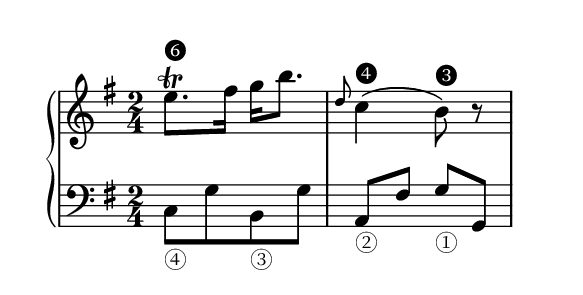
\version "2.24.0"
\include "../../stylesheets/annotation.ly"
\header {
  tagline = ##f
}
\paper {
  page-breaking = #ly:one-line-auto-height-breaking
}

\include "../../stylesheets/typography.ly"
\score {
  \new PianoStaff <<
    \new Staff = "up" \relative c' {
      \clef "treble" \time 2/4 \key g \major
      \lowerTrill e'8. \mla \trill fis16 g16 b8. |
      \grace d,8 c4 \mfa ( b8 \mmi ) r8 |
    }
    \new Staff = "down" \relative c {
      \clef "bass" \time 2/4 \key g \major
      c8 \bfa [ g' b, \bmi g' ] |
      a,8 \bre fis' g \bdo g, |
    }
  >>
}
